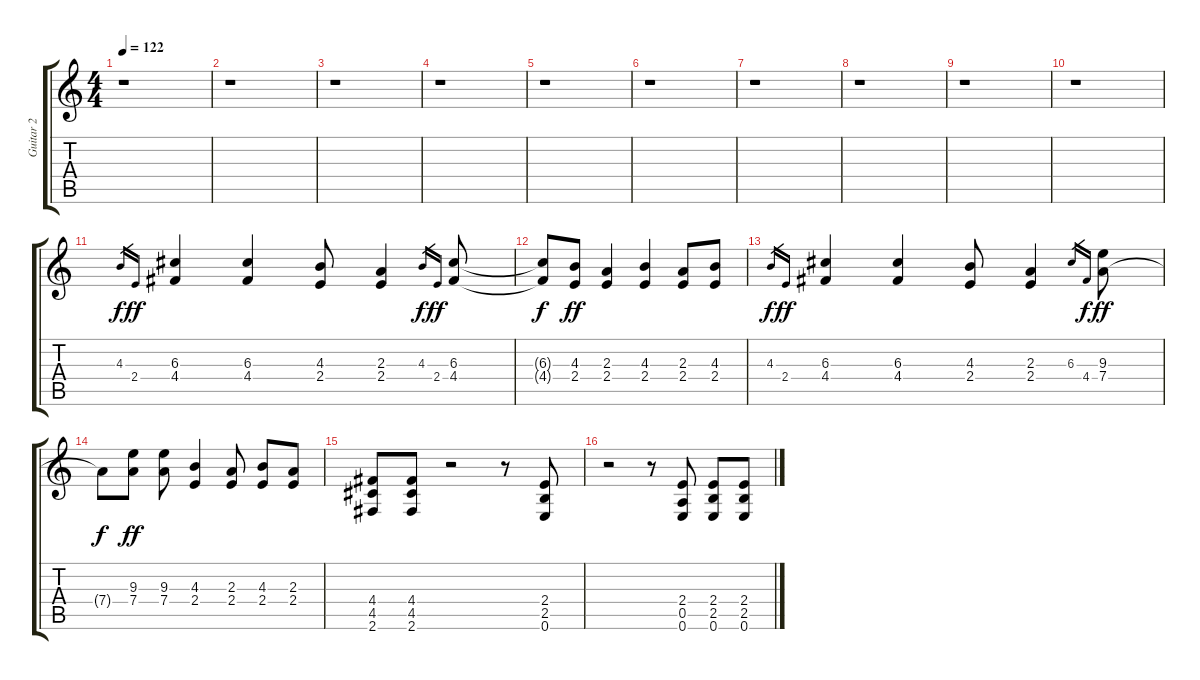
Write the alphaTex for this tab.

\track ("Guitar 2" "Guitar 2") {instrument distortionguitar}
\staff {score tabs}
\tuning (E4 B3 G3 D3 A2 E2) {hide}
\ts (4 4)
\tempo 122
\clef g2
\ks c
r.1{dy f instrument distortionguitar} |
r.1 |
r.1 |
r.1 |
r.1 |
r.1 |
r.1 |
r.1 |
r.1 |
r.1 |
4.3.16{gr} 2.4.16{gr dy ff} (6.3 4.4).4 (6.3 4.4).4 (4.3 2.4).8 (2.3 2.4).4 4.3.16{gr dy f} 2.4.16{gr dy ff} (6.3 4.4).8 |
(6.3{t} 4.4{t}).8{dy f} (4.3 2.4).8{dy ff} (2.3 2.4).4 (4.3 2.4).4 (2.3 2.4).8 (4.3 2.4).8 |
4.3.16{gr dy f} 2.4.16{gr dy ff} (6.3 4.4).4 (6.3 4.4).4 (4.3 2.4).8 (2.3 2.4).4 6.3.16{gr} 4.4.16{gr dy f} (9.3 7.4).8{dy ff} |
7.4{t}.8{dy f} (9.3 7.4).8{dy ff} (9.3 7.4).8 (4.3 2.4).4 (2.3 2.4).8 (4.3 2.4).8 (2.3 2.4).8 |
(4.4 4.5 2.6).8 (4.4 4.5 2.6).8 r.2 r.8 (2.4 2.5 0.6).8 |
r.2 r.8 (2.4 0.5 0.6).8 (2.4 2.5 0.6).8 (2.4 2.5 0.6).8
